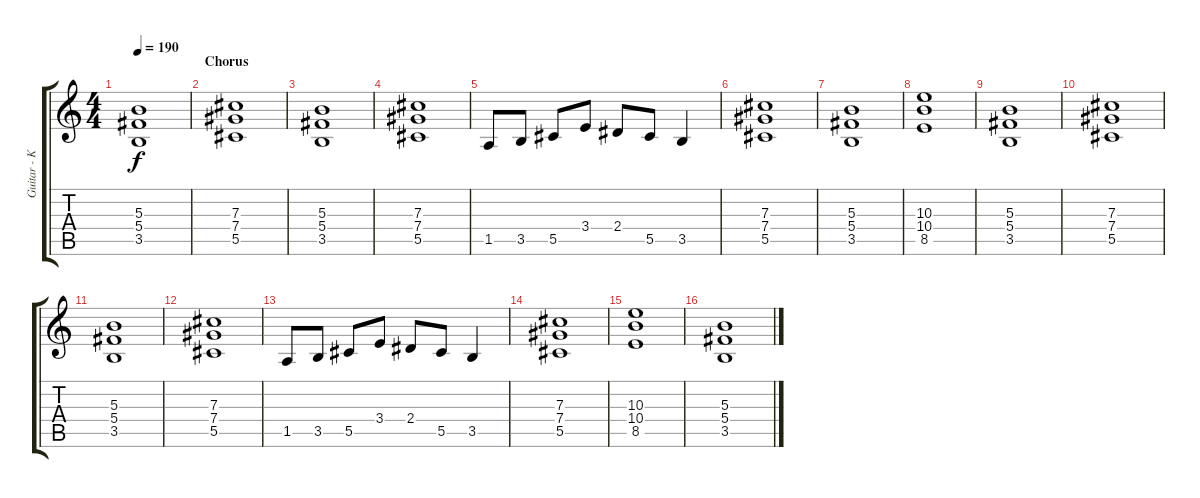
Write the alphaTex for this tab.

\track ("Guitar - Kai Hansen" "Guitar - K") {instrument distortionguitar}
\staff {score tabs}
\tuning (Eb4 Bb3 Gb3 Db3 Ab2 Eb2) {hide}
\ts (4 4)
\tempo 190
\clef g2
\ks c
(5.3 5.4 3.5).1{dy f} |
\section ("" "Chorus")
(7.3 7.4 5.5).1 |
(5.3 5.4 3.5).1 |
(7.3 7.4 5.5).1 |
1.5.8 3.5.8 5.5.8 3.4.8 2.4.8 5.5.8 3.5.4 |
(7.3 7.4 5.5).1 |
(5.3 5.4 3.5).1 |
(10.3 10.4 8.5).1 |
(5.3 5.4 3.5).1 |
(7.3 7.4 5.5).1 |
(5.3 5.4 3.5).1 |
(7.3 7.4 5.5).1 |
1.5.8 3.5.8 5.5.8 3.4.8 2.4.8 5.5.8 3.5.4 |
(7.3 7.4 5.5).1 |
(10.3 10.4 8.5).1 |
(5.3 5.4 3.5).1
